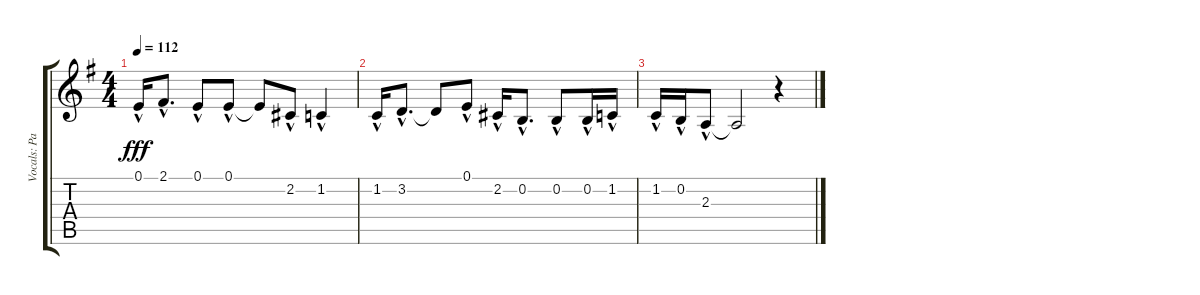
\track ("Vocals: Paul" "Vocals: Pa") {instrument lead2sawtooth}
\staff {score tabs}
\tuning (E4 B3 G3 D3 A2 E2) {hide}
\ts (4 4)
\tempo 112
\clef g2
\ks g
0.1{hac}.16{dy fff} 2.1{hac}.8{d} 0.1{hac}.8 0.1{hac}.8 0.1{t}.8 2.2{hac}.8 1.2{hac}.4 |
1.2{hac}.16 3.2{hac}.8{d} 3.2{t}.8 0.1{hac}.8 2.2{hac}.16 0.2{hac}.8{d} 0.2{hac}.8 0.2{hac}.16 1.2{hac}.16 |
1.2{hac}.16 0.2{hac}.16 2.3{hac}.8 2.3{t}.2 r.4
